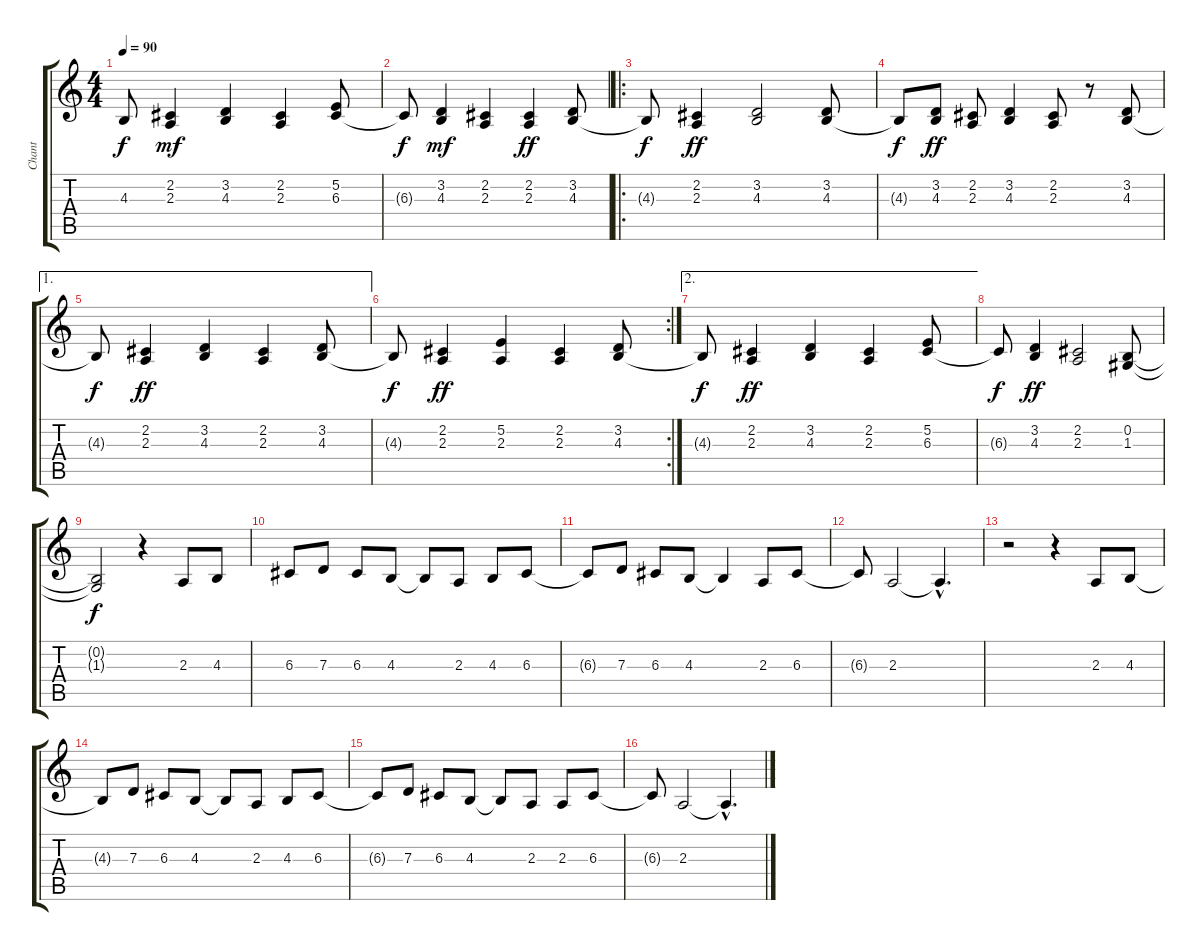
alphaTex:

\track ("Chant" "Chant") {instrument lead2sawtooth}
\staff {score tabs}
\tuning (E4 B3 G3 D3 A2 E2) {hide}
\ts (4 4)
\tempo 90
\clef g2
\ks c
4.3{t}.8{dy f} (2.2 2.3).4{dy mf} (3.2 4.3).4 (2.2 2.3).4 (5.2 6.3).8 |
6.3{t}.8{dy f} (3.2 4.3).4{dy mf} (2.2 2.3).4 (2.2 2.3).4{dy ff} (3.2 4.3).8 |
\ro
4.3{t}.8{dy f} (2.2 2.3).4{dy ff} (3.2 4.3).2 (3.2 4.3).8 |
4.3{t}.8{dy f} (3.2 4.3).8{dy ff} (2.2 2.3).8 (3.2 4.3).4 (2.2 2.3).8 r.8 (3.2 4.3).8 |
\ae 1
4.3{t}.8{dy f} (2.2 2.3).4{dy ff} (3.2 4.3).4 (2.2 2.3).4 (3.2 4.3).8 |
\rc 2
4.3{t}.8{dy f} (2.2 2.3).4{dy ff} (5.2 2.3).4 (2.2 2.3).4 (3.2 4.3).8 |
\ae 2
4.3{t}.8{dy f} (2.2 2.3).4{dy ff} (3.2 4.3).4 (2.2 2.3).4 (5.2 6.3).8 |
6.3{t}.8{dy f} (3.2 4.3).4{dy ff} (2.2 2.3).2 (0.2 1.3).8 |
(0.2{t} 1.3{t}).2{dy f} r.4 2.3.8 4.3.8 |
6.3.8 7.3.8 6.3.8 4.3.8 4.3{t}.8 2.3.8 4.3.8 6.3.8 |
6.3{t}.8 7.3.8 6.3.8 4.3.8 4.3{t}.4 2.3.8 6.3.8 |
6.3{t}.8 2.3.2 2.3{hac t}.4{d} |
r.2 r.4 2.3.8 4.3.8 |
4.3{t}.8 7.3.8 6.3.8 4.3.8 4.3{t}.8 2.3.8 4.3.8 6.3.8 |
6.3{t}.8 7.3.8 6.3.8 4.3.8 4.3{t}.8 2.3.8 2.3.8 6.3.8 |
6.3{t}.8 2.3.2 2.3{hac t}.4{d}
